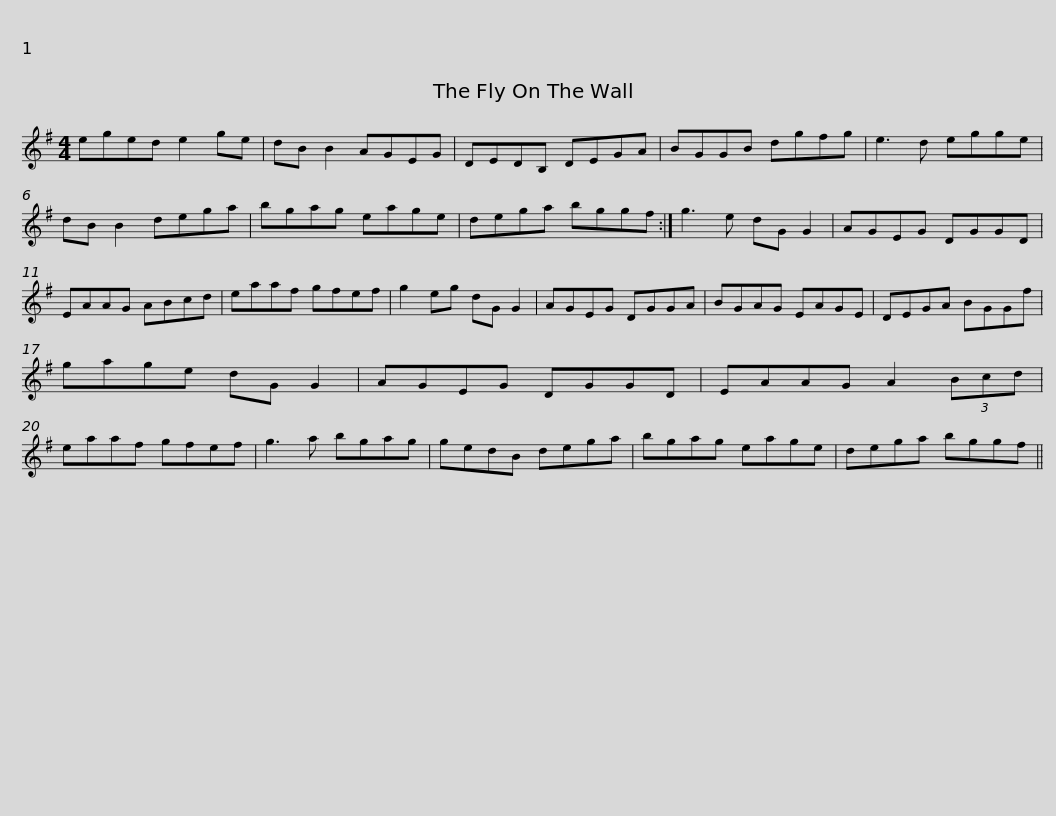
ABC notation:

X:1
L:1/8
M:4/4
I:linebreak $
K:G
V:1 treble
V:1
 eged e2 ge | dB B2 AGEG | DEDB, DEGA | BGGB dgfg | e3 d egge | %5
 dB B2 dega |$ bgag eage | dega bggf :| g3 e dG G2 | AGEG DGGD | %10
 EAAG ABcd |$ eaaf gfef | g2 eg dG G2 | AGEG DGGA | BGAG EAGE | %15
 DEGA BGGf | gage dG G2 |$ AGEG DGGD | EAAG A2 (3Bcd | eaaf gfef | %20
 g3 a bgag | gedB dega |$ bgag eage | dega bggf || %24
